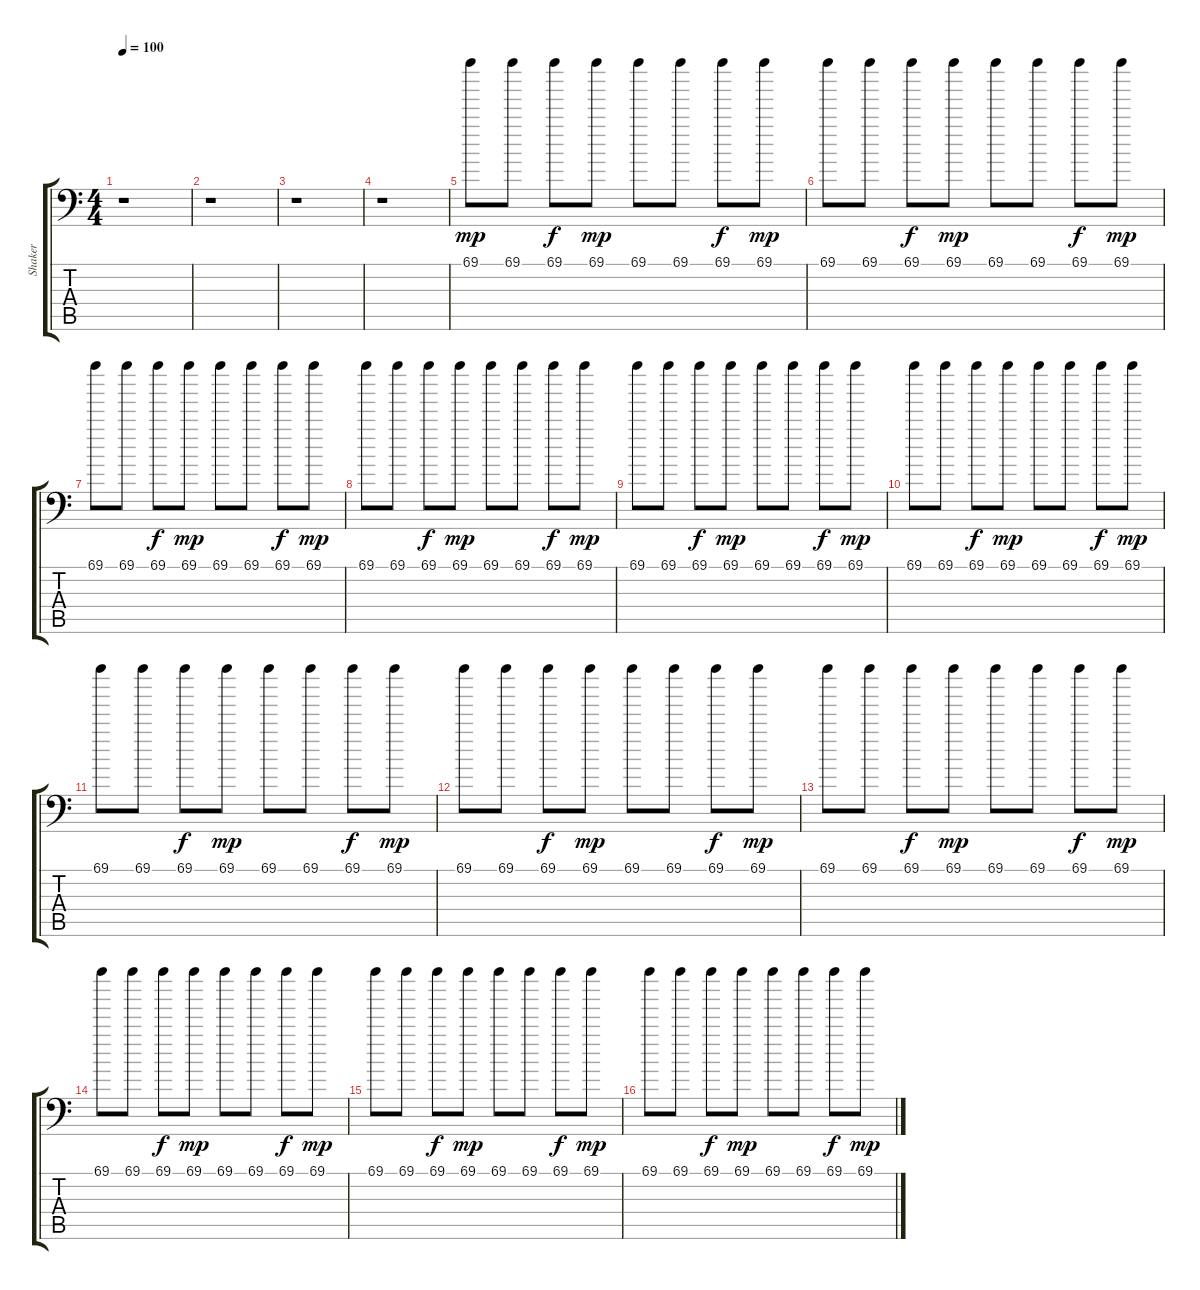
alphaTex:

\track ("Shaker" "Shaker") {instrument acousticguitarsteel}
\staff {score tabs}
\tuning (C-1 C-1 C-1 C-1 C-1 C-1) {hide}
\ts (4 4)
\tempo 100
\clef f4
\ks c
r.1{dy mp} |
r.1 |
r.1 |
r.1 |
69.1.8 69.1.8 69.1.8{dy f} 69.1.8{dy mp} 69.1.8 69.1.8 69.1.8{dy f} 69.1.8{dy mp} |
69.1.8 69.1.8 69.1.8{dy f} 69.1.8{dy mp} 69.1.8 69.1.8 69.1.8{dy f} 69.1.8{dy mp} |
69.1.8 69.1.8 69.1.8{dy f} 69.1.8{dy mp} 69.1.8 69.1.8 69.1.8{dy f} 69.1.8{dy mp} |
69.1.8 69.1.8 69.1.8{dy f} 69.1.8{dy mp} 69.1.8 69.1.8 69.1.8{dy f} 69.1.8{dy mp} |
69.1.8 69.1.8 69.1.8{dy f} 69.1.8{dy mp} 69.1.8 69.1.8 69.1.8{dy f} 69.1.8{dy mp} |
69.1.8 69.1.8 69.1.8{dy f} 69.1.8{dy mp} 69.1.8 69.1.8 69.1.8{dy f} 69.1.8{dy mp} |
69.1.8 69.1.8 69.1.8{dy f} 69.1.8{dy mp} 69.1.8 69.1.8 69.1.8{dy f} 69.1.8{dy mp} |
69.1.8 69.1.8 69.1.8{dy f} 69.1.8{dy mp} 69.1.8 69.1.8 69.1.8{dy f} 69.1.8{dy mp} |
69.1.8 69.1.8 69.1.8{dy f} 69.1.8{dy mp} 69.1.8 69.1.8 69.1.8{dy f} 69.1.8{dy mp} |
69.1.8 69.1.8 69.1.8{dy f} 69.1.8{dy mp} 69.1.8 69.1.8 69.1.8{dy f} 69.1.8{dy mp} |
69.1.8 69.1.8 69.1.8{dy f} 69.1.8{dy mp} 69.1.8 69.1.8 69.1.8{dy f} 69.1.8{dy mp} |
69.1.8 69.1.8 69.1.8{dy f} 69.1.8{dy mp} 69.1.8 69.1.8 69.1.8{dy f} 69.1.8{dy mp}
